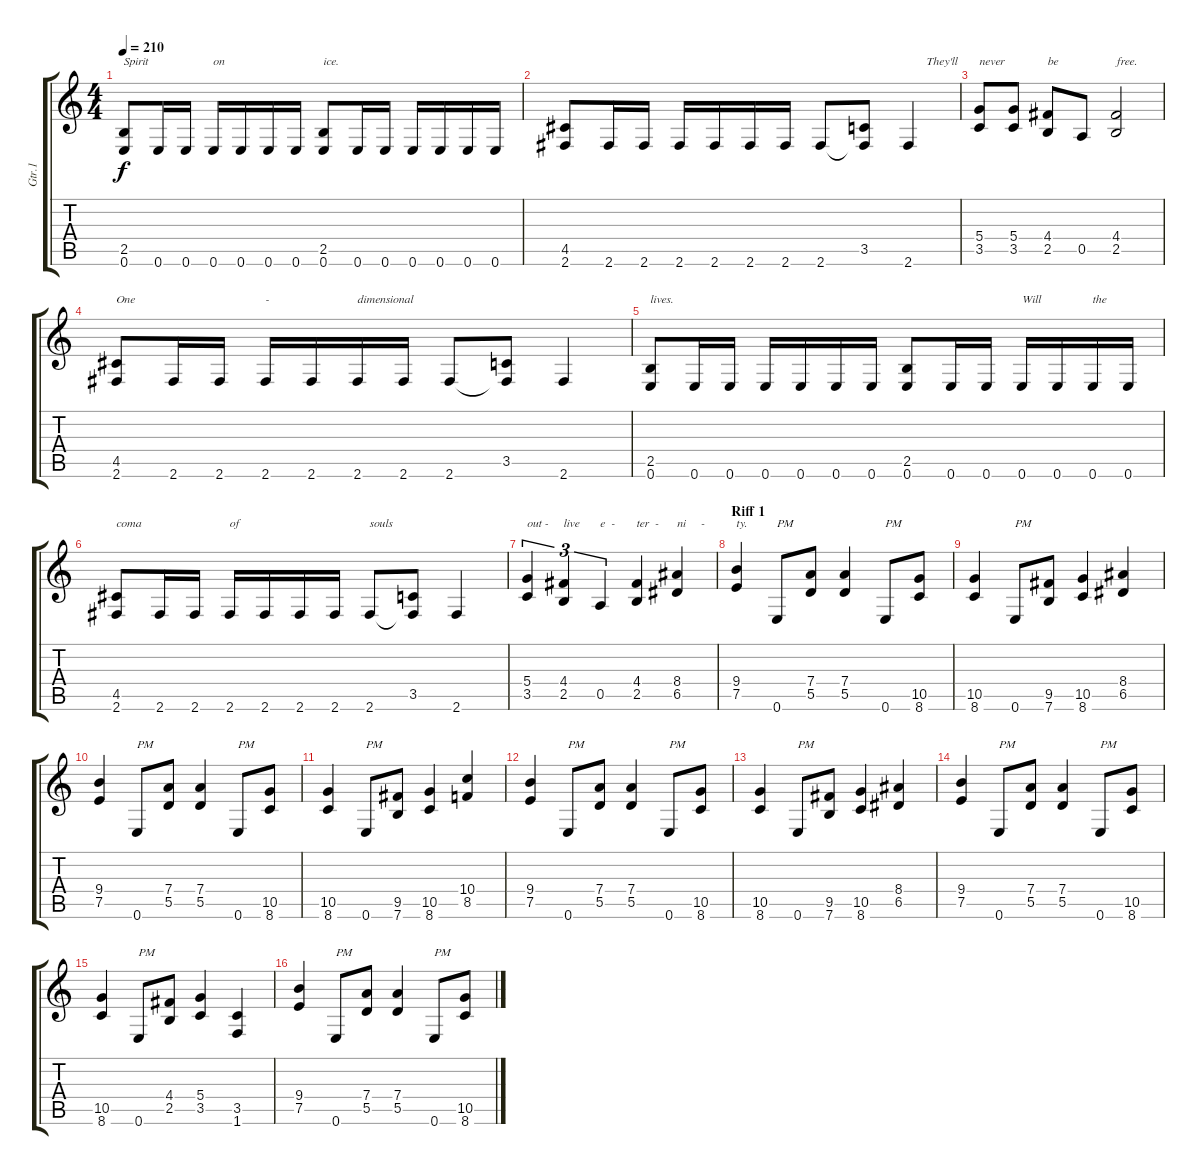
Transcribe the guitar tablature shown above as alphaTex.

\track ("Gtr.1" "Gtr.1") {instrument overdrivenguitar}
\staff {score tabs}
\tuning (E4 B3 G3 D3 A2 E2) {hide}
\ts (4 4)
\tempo 210
\clef g2
\ks c
(2.5 0.6).8{txt "Spirit" dy f} 0.6.16 0.6.16 0.6.16{txt "on"} 0.6.16 0.6.16 0.6.16 (2.5 0.6).8{txt "ice."} 0.6.16 0.6.16 0.6.16 0.6.16 0.6.16 0.6.16 |
(4.5 2.6).8 2.6.16 2.6.16 2.6.16 2.6.16 2.6.16 2.6.16 2.6.8 (3.5 2.6{t}).8 2.6.4{txt "      They'll"} |
(5.4 3.5).8{txt "never"} (5.4 3.5).8 (4.4 2.5).8{txt "be"} 0.5.8 (4.4 2.5).2{txt "free."} |
(4.5 2.6).8{txt "One"} 2.6.16 2.6.16 2.6.16{txt "-"} 2.6.16 2.6.16{txt "dimensional"} 2.6.16 2.6.8 (3.5 2.6{t}).8 2.6.4 |
(2.5 0.6).8{txt "lives."} 0.6.16 0.6.16 0.6.16 0.6.16 0.6.16 0.6.16 (2.5 0.6).8 0.6.16 0.6.16 0.6.16{txt "Will"} 0.6.16 0.6.16{txt "the"} 0.6.16 |
(4.5 2.6).8{txt "coma"} 2.6.16 2.6.16 2.6.16{txt "of"} 2.6.16 2.6.16 2.6.16 2.6.8{txt "souls"} (3.5 2.6{t}).8 2.6.4 |
(5.4 3.5).4{tu (3 2) txt "out -"} (4.4 2.5).4{tu (3 2) txt "live"} 0.5.4{tu (3 2) txt "e  -"} (4.4 2.5).4{txt "ter  -"} (8.4 6.5).4{txt "ni     -"} |
\section ("" "Riff 1")
(9.4 7.5).4{txt "ty."} 0.6.8{txt "PM"} (7.4 5.5).8 (7.4 5.5).4 0.6.8{txt "PM"} (10.5 8.6).8 |
(10.5 8.6).4 0.6.8{txt "PM"} (9.5 7.6).8 (10.5 8.6).4 (8.4 6.5).4 |
(9.4 7.5).4 0.6.8{txt "PM"} (7.4 5.5).8 (7.4 5.5).4 0.6.8{txt "PM"} (10.5 8.6).8 |
(10.5 8.6).4 0.6.8{txt "PM"} (9.5 7.6).8 (10.5 8.6).4 (10.4 8.5).4 |
(9.4 7.5).4 0.6.8{txt "PM"} (7.4 5.5).8 (7.4 5.5).4 0.6.8{txt "PM"} (10.5 8.6).8 |
(10.5 8.6).4 0.6.8{txt "PM"} (9.5 7.6).8 (10.5 8.6).4 (8.4 6.5).4 |
(9.4 7.5).4 0.6.8{txt "PM"} (7.4 5.5).8 (7.4 5.5).4 0.6.8{txt "PM"} (10.5 8.6).8 |
(10.5 8.6).4 0.6.8{txt "PM"} (4.4 2.5).8 (5.4 3.5).4 (3.5 1.6).4 |
(9.4 7.5).4 0.6.8{txt "PM"} (7.4 5.5).8 (7.4 5.5).4 0.6.8{txt "PM"} (10.5 8.6).8
